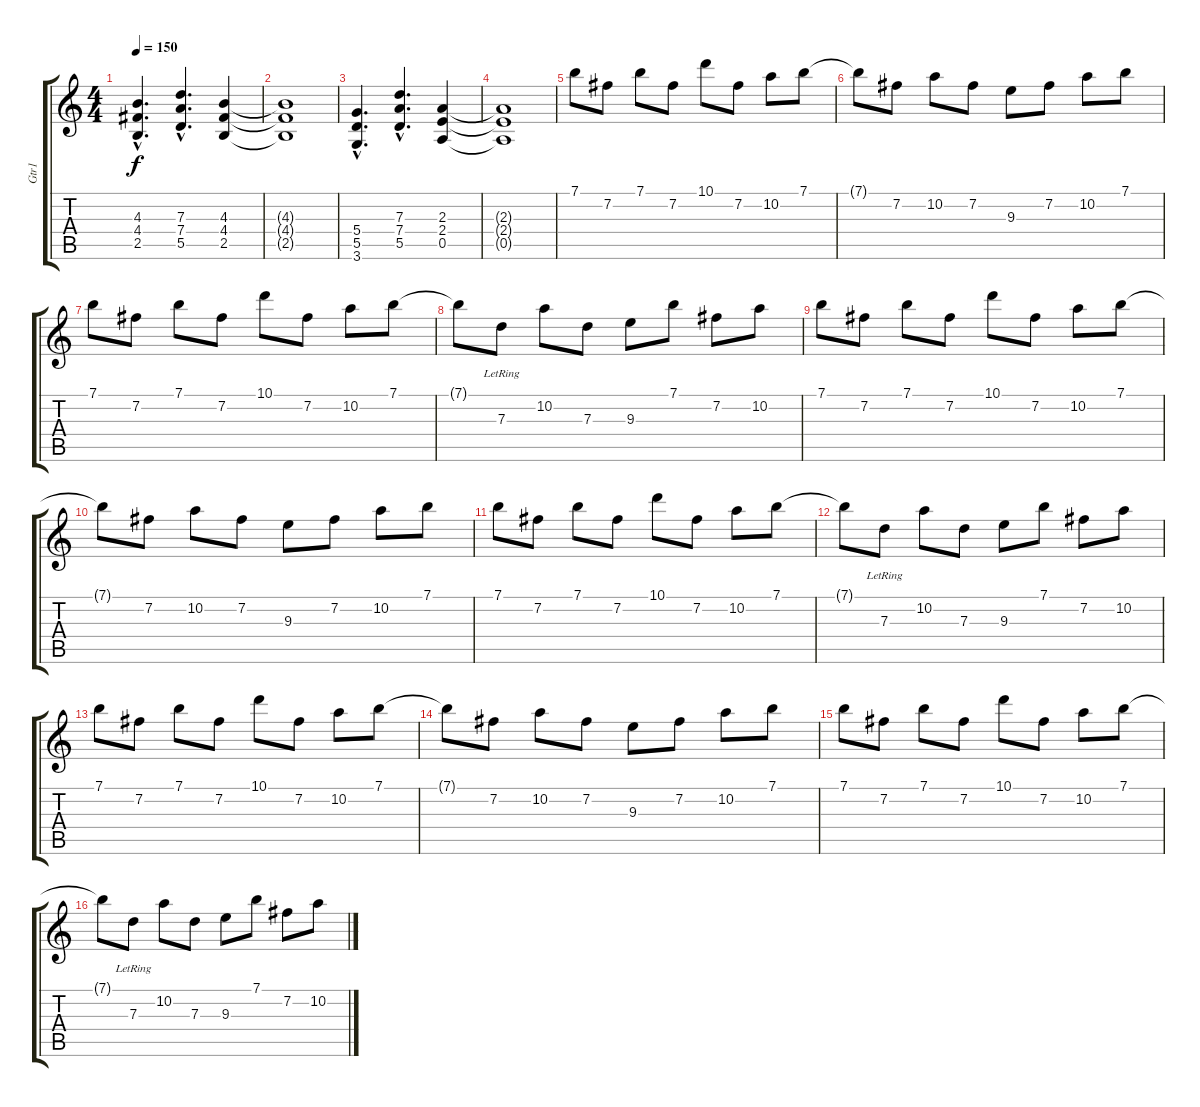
\track ("Gtr1" "Gtr1") {instrument overdrivenguitar}
\staff {score tabs}
\tuning (E4 B3 G3 D3 A2 E2) {hide}
\ts (4 4)
\tempo 150
\clef g2
\ks c
(4.3{hac} 4.4{hac} 2.5{hac}).4{d dy f} (7.3{hac} 7.4{hac} 5.5{hac}).4{d} (4.3 4.4 2.5).4 |
(4.3{t} 4.4{t} 2.5{t}).1 |
(5.4{hac} 5.5{hac} 3.6{hac}).4{d} (7.3{hac} 7.4{hac} 5.5{hac}).4{d} (2.3 2.4 0.5).4 |
(2.3{t} 2.4{t} 0.5{t}).1 |
7.1.8 7.2.8 7.1.8 7.2.8 10.1.8 7.2.8 10.2.8 7.1.8 |
7.1{t}.8 7.2.8 10.2.8 7.2.8 9.3.8 7.2.8 10.2.8 7.1.8 |
7.1.8 7.2.8 7.1.8 7.2.8 10.1.8 7.2.8 10.2.8 7.1.8 |
7.1{t}.8 7.3{lr}.8 10.2.8 7.3.8 9.3.8 7.1.8 7.2.8 10.2.8 |
7.1.8 7.2.8 7.1.8 7.2.8 10.1.8 7.2.8 10.2.8 7.1.8 |
7.1{t}.8 7.2.8 10.2.8 7.2.8 9.3.8 7.2.8 10.2.8 7.1.8 |
7.1.8 7.2.8 7.1.8 7.2.8 10.1.8 7.2.8 10.2.8 7.1.8 |
7.1{t}.8 7.3{lr}.8 10.2.8 7.3.8 9.3.8 7.1.8 7.2.8 10.2.8 |
7.1.8 7.2.8 7.1.8 7.2.8 10.1.8 7.2.8 10.2.8 7.1.8 |
7.1{t}.8 7.2.8 10.2.8 7.2.8 9.3.8 7.2.8 10.2.8 7.1.8 |
7.1.8 7.2.8 7.1.8 7.2.8 10.1.8 7.2.8 10.2.8 7.1.8 |
7.1{t}.8 7.3{lr}.8 10.2.8 7.3.8 9.3.8 7.1.8 7.2.8 10.2.8
